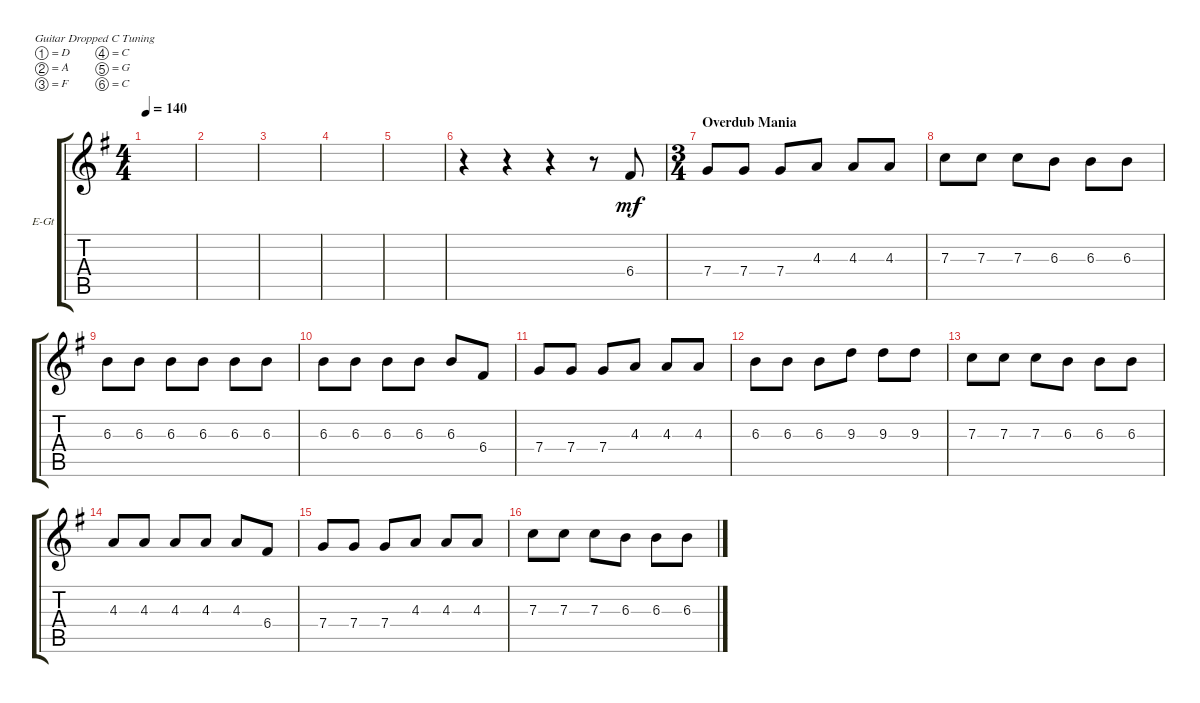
\bracketExtendMode groupsimilarinstruments
\firstSystemTrackNameOrientation horizontal
\otherSystemsTrackNameOrientation horizontal
\track ("Electric Guitar" "E-Gt") {instrument distortionguitar}
\staff {score tabs}
\tuning (D4 A3 F3 C3 G2 C2)
\ts (4 4)
\tempo 140
\clef g2
\ks eminor
|
|
|
|
|
r.4 r.4 r.4 r.8 6.4.8{dy mf} |
\ts (3 4)
\section ("" "Overdub Mania")
7.4.8 7.4.8 7.4.8 4.3.8 4.3.8 4.3.8 |
7.3.8 7.3.8 7.3.8 6.3.8 6.3.8 6.3.8 |
6.3.8 6.3.8 6.3.8 6.3.8 6.3.8 6.3.8 |
6.3.8 6.3.8 6.3.8 6.3.8 6.3.8 6.4.8 |
7.4.8 7.4.8 7.4.8 4.3.8 4.3.8 4.3.8 |
6.3.8 6.3.8 6.3.8 9.3.8 9.3.8 9.3.8 |
7.3.8 7.3.8 7.3.8 6.3.8 6.3.8 6.3.8 |
4.3.8 4.3.8 4.3.8 4.3.8 4.3.8 6.4.8 |
7.4.8 7.4.8 7.4.8 4.3.8 4.3.8 4.3.8 |
7.3.8 7.3.8 7.3.8 6.3.8 6.3.8 6.3.8
